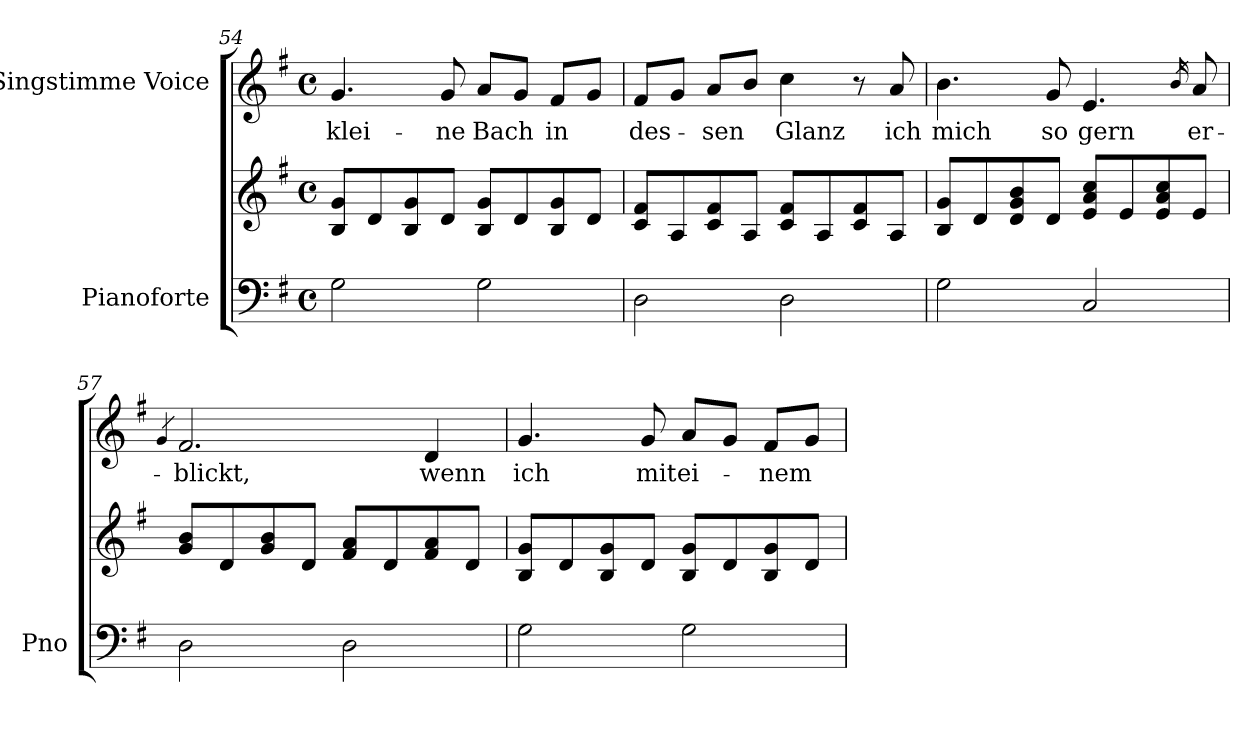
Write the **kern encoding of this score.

**kern	**kern	**kern	**text
*part2	*part2	*part1	*part1
*staff3	*staff2	*staff1	*staff1
*I"Pianoforte	*	*I"Singstimme Voice	*
*I'Pno	*	*	*
!!LO:LB:g=z
*clefF4	*clefG2	*clefG2	*
*k[f#]	*k[f#]	*k[f#]	*
*M4/4	*M4/4	*M4/4	*
*met(c)	*met(c)	*met(c)	*
=54	=54	=54	=54
!	!	!	!LO:LY:b
2G\	8B/ 8g/L	4.g/	klei-
.	8d/	.	.
.	8B/ 8g/	.	.
!	!	!	!LO:LY:b
.	8d/J	8g/	-ne
!	!	!	!LO:LY:b
2G\	8B/ 8g/L	8a/L	Bach
.	8d/	8g/J	.
!	!	!	!LO:LY:b
.	8B/ 8g/	8f#/L	in
.	8d/J	8g/J	.
=55	=55	=55	=55
!	!	!	!LO:LY:b
2D\	8c/ 8f#/L	8f#/L	des-
.	8A/	8g/J	.
!	!	!	!LO:LY:b
.	8c/ 8f#/	8a/L	-sen
.	8A/J	8b/J	.
!	!	!	!LO:LY:b
2D\	8c/ 8f#/L	4cc\	Glanz
.	8A/	.	.
.	8c/ 8f#/	8r	.
!	!	!	!LO:LY:b
.	8A/J	8a/	ich
=56	=56	=56	=56
!	!	!	!LO:LY:b
2G\	8B/ 8g/L	4.b\	mich
.	8d/	.	.
.	8d/ 8g/ 8b/	.	.
!	!	!	!LO:LY:b
.	8d/J	8g/	so
!	!	!	!LO:LY:b
2C/	8e/ 8a/ 8cc/L	4.e/	gern
.	8e/	.	.
.	8e/ 8a/ 8cc/	.	.
.	.	16qb/	.
!	!	!	!LO:LY:b
.	8e/J	8a/	er-
=57	=57	=57	=57
.	.	4qg/	.
!	!	!	!LO:LY:b
2D\	8g/ 8b/L	2.f#/	-blickt,
.	8d/	.	.
.	8g/ 8b/	.	.
.	8d/J	.	.
2D\	8f#/ 8a/L	.	.
.	8d/	.	.
!	!	!	!LO:LY:b
.	8f#/ 8a/	4d/	wenn
.	8d/J	.	.
=58	=58	=58	=58
!	!	!	!LO:LY:b
2G\	8B/ 8g/L	4.g/	ich
.	8d/	.	.
.	8B/ 8g/	.	.
!	!	!	!LO:LY:b
.	8d/J	8g/	mit
!	!	!	!LO:LY:b
2G\	8B/ 8g/L	8a/L	ei-
.	8d/	8g/J	.
!	!	!	!LO:LY:b
.	8B/ 8g/	8f#/L	-nem
.	8d/J	8g/J	.
=	=	=	=
*-	*-	*-	*-
